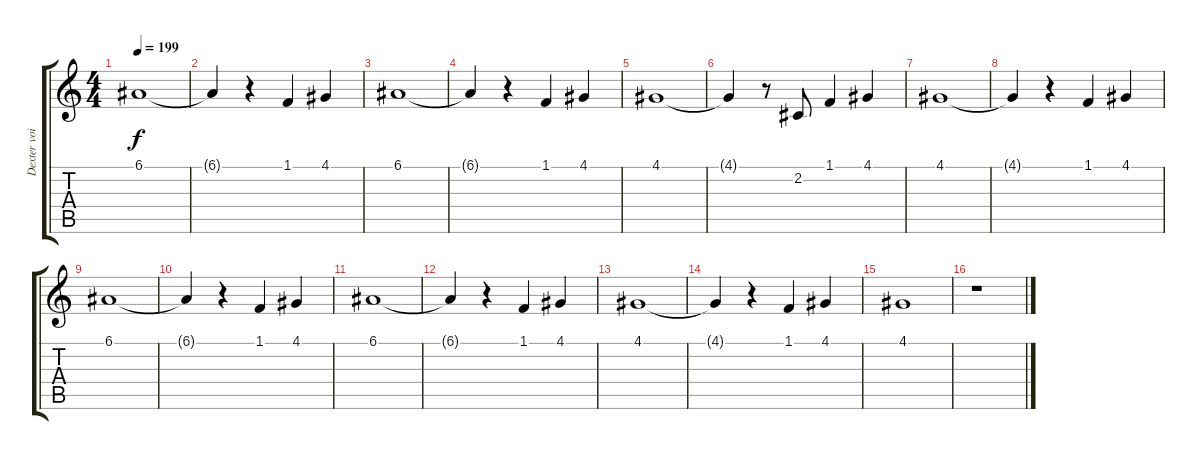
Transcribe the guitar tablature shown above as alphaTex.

\track ("Dexter voice" "Dexter voi") {instrument tenorsax}
\staff {score tabs}
\tuning (E4 B3 G3 D3 A2 E2) {hide}
\ts (4 4)
\tempo 199
\clef g2
\ks c
6.1.1{dy f} |
6.1{t}.4 r.4 1.1.4 4.1.4 |
6.1.1 |
6.1{t}.4 r.4 1.1.4 4.1.4 |
4.1.1 |
4.1{t}.4 r.8 2.2.8 1.1.4 4.1.4 |
4.1.1 |
4.1{t}.4 r.4 1.1.4 4.1.4 |
6.1.1 |
6.1{t}.4 r.4 1.1.4 4.1.4 |
6.1.1 |
6.1{t}.4 r.4 1.1.4 4.1.4 |
4.1.1 |
4.1{t}.4 r.4 1.1.4 4.1.4 |
4.1.1 |
r.1
